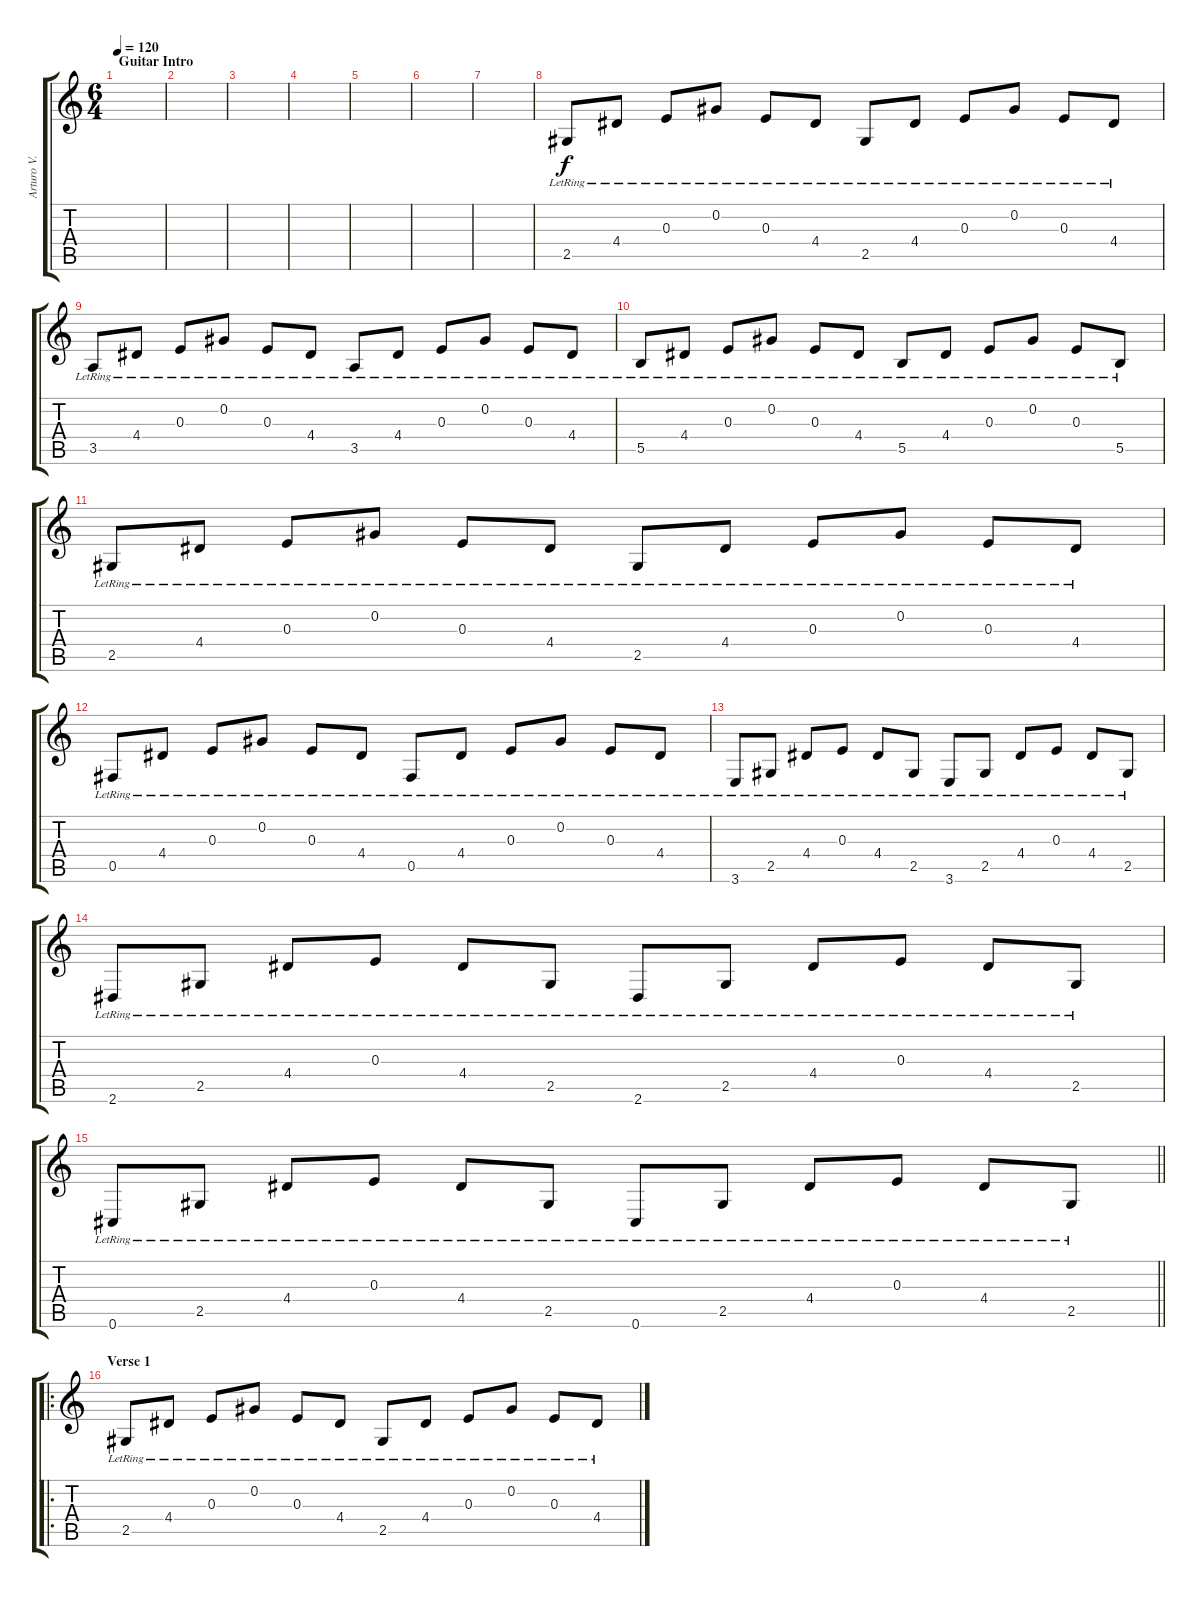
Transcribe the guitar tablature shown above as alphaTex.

\track ("Arturo V." "Arturo V.") {instrument acousticguitarsteel}
\staff {score tabs}
\tuning (Db4 Ab3 E3 B2 Gb2 Db2) {hide}
\ts (6 4)
\section ("" "Guitar Intro")
\tempo 120
\clef g2
\ks c
|
|
|
|
|
|
|
2.5{lr}.8 4.4{lr}.8 0.3{lr}.8 0.2{lr}.8 0.3{lr}.8 4.4{lr}.8 2.5{lr}.8 4.4{lr}.8 0.3{lr}.8 0.2{lr}.8 0.3{lr}.8 4.4{lr}.8 |
3.5{lr}.8 4.4{lr}.8 0.3{lr}.8 0.2{lr}.8 0.3{lr}.8 4.4{lr}.8 3.5{lr}.8 4.4{lr}.8 0.3{lr}.8 0.2{lr}.8 0.3{lr}.8 4.4{lr}.8 |
5.5{lr}.8 4.4{lr}.8 0.3{lr}.8 0.2{lr}.8 0.3{lr}.8 4.4{lr}.8 5.5{lr}.8 4.4{lr}.8 0.3{lr}.8 0.2{lr}.8 0.3{lr}.8 5.5{lr}.8 |
2.5{lr}.8 4.4{lr}.8 0.3{lr}.8 0.2{lr}.8 0.3{lr}.8 4.4{lr}.8 2.5{lr}.8 4.4{lr}.8 0.3{lr}.8 0.2{lr}.8 0.3{lr}.8 4.4{lr}.8 |
0.5{lr}.8 4.4{lr}.8 0.3{lr}.8 0.2{lr}.8 0.3{lr}.8 4.4{lr}.8 0.5{lr}.8 4.4{lr}.8 0.3{lr}.8 0.2{lr}.8 0.3{lr}.8 4.4{lr}.8 |
3.6{lr}.8 2.5{lr}.8 4.4{lr}.8 0.3{lr}.8 4.4{lr}.8 2.5{lr}.8 3.6{lr}.8 2.5{lr}.8 4.4{lr}.8 0.3{lr}.8 4.4{lr}.8 2.5{lr}.8 |
2.6{lr}.8 2.5{lr}.8 4.4{lr}.8 0.3{lr}.8 4.4{lr}.8 2.5{lr}.8 2.6{lr}.8 2.5{lr}.8 4.4{lr}.8 0.3{lr}.8 4.4{lr}.8 2.5{lr}.8 |
\barLineRight lightlight
0.6{lr}.8 2.5{lr}.8 4.4{lr}.8 0.3{lr}.8 4.4{lr}.8 2.5{lr}.8 0.6{lr}.8 2.5{lr}.8 4.4{lr}.8 0.3{lr}.8 4.4{lr}.8 2.5{lr}.8 |
\ro
\section ("" "Verse 1")
2.5{lr}.8 4.4{lr}.8 0.3{lr}.8 0.2{lr}.8 0.3{lr}.8 4.4{lr}.8 2.5{lr}.8 4.4{lr}.8 0.3{lr}.8 0.2{lr}.8 0.3{lr}.8 4.4{lr}.8
